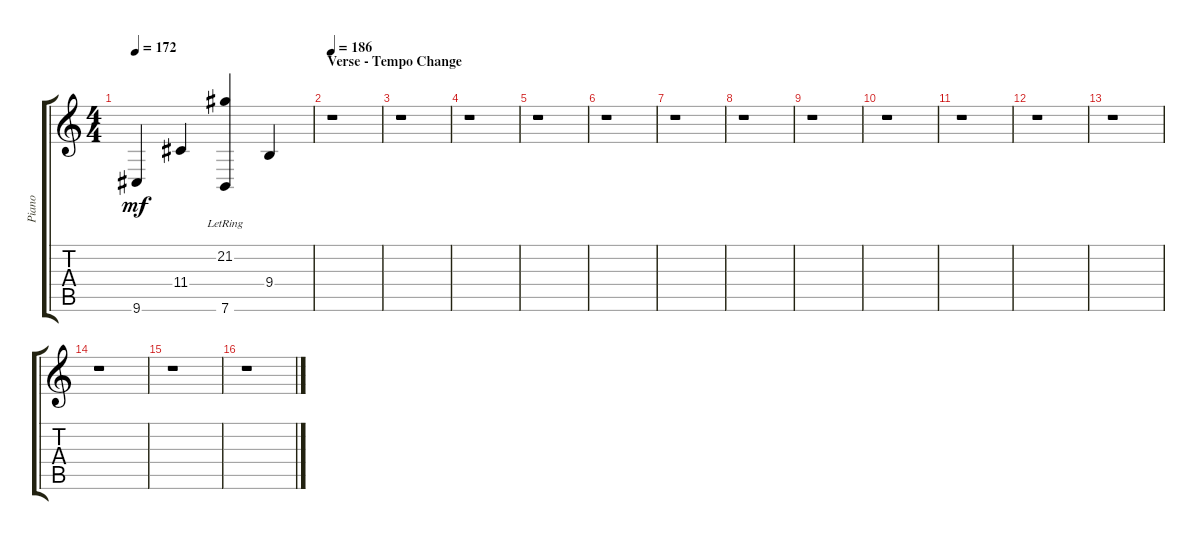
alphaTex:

\track ("Piano" "Piano") {instrument brightacousticpiano}
\staff {score tabs}
\tuning (E4 B3 G3 D3 A2 E2) {hide}
\ts (4 4)
\tempo 172
\clef g2
\ks c
9.6.4{dy mf} 11.4.4 (21.2{lr} 7.6).4 9.4.4 |
\section ("" "Verse - Tempo Change")
\tempo 186
r.1 |
r.1 |
r.1 |
r.1 |
r.1 |
r.1 |
r.1 |
r.1 |
\section ("" "")
r.1 |
r.1 |
r.1 |
r.1 |
\section ("" "")
r.1 |
r.1 |
r.1
